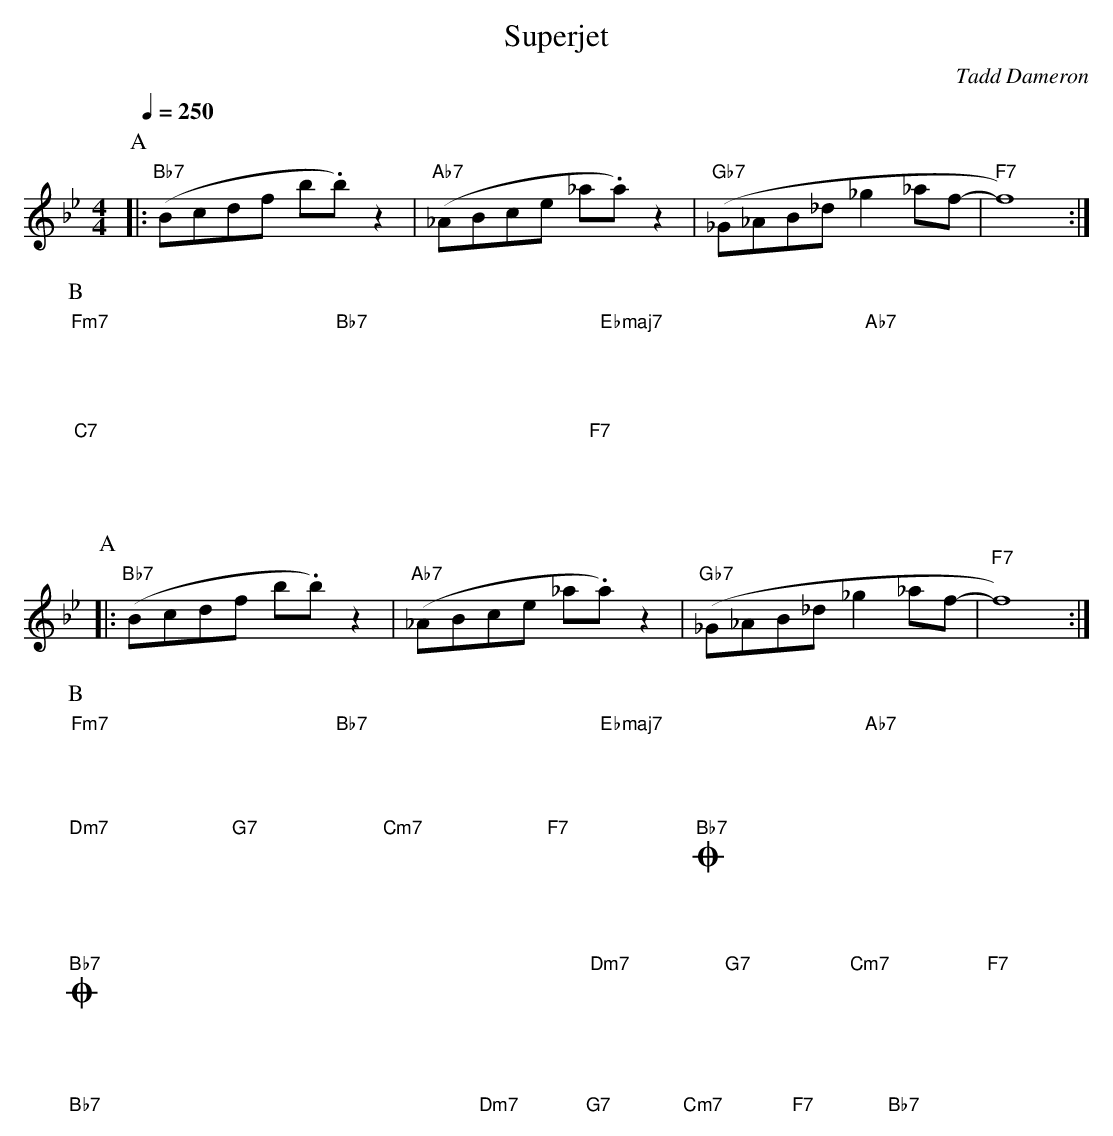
X:1
T:Superjet
C:Tadd Dameron
M:4/4
L:1/8
Q:1/4=250
K:Bb
P:A
|: "Bb7"(Bcdf b.b)z2 | "Ab7"(_ABce _a.a) z2 | "Gb7"(_G_AB_d _g2_af- | "F7"f8) :|
P:B
"Fm7"x8 | "Bb7"x8 | "Ebmaj7"x8 | "Ab7"x8 |
"C7"x8 | x8 | "F7"x8 | x8 ||
P:A
|: "Bb7"(Bcdf b.b)z2 | "Ab7"(_ABce _a.a) z2 | "Gb7"(_G_AB_d _g2_af- | "F7"f8) :|
P:B
"Fm7"x8 | "Bb7"x8 | "Ebmaj7"x8 | "Ab7"x8 |
"Dm7"x4 "G7"x4 | "Cm7"x4 "F7"x4 | !coda!"Bb7"x8 | x8 ||
!coda!\
"Bb7"x4 x4 | x4 x4 | "Dm7"x4 "G7"x4 | "Cm7"x4 "F7"x4 |
"Bb7"x4 x4 | x4 x4 | "Dm7"x4 "G7"x4 | "Cm7"x4 "F7"x4 | "Bb7"x4 x4 |]
